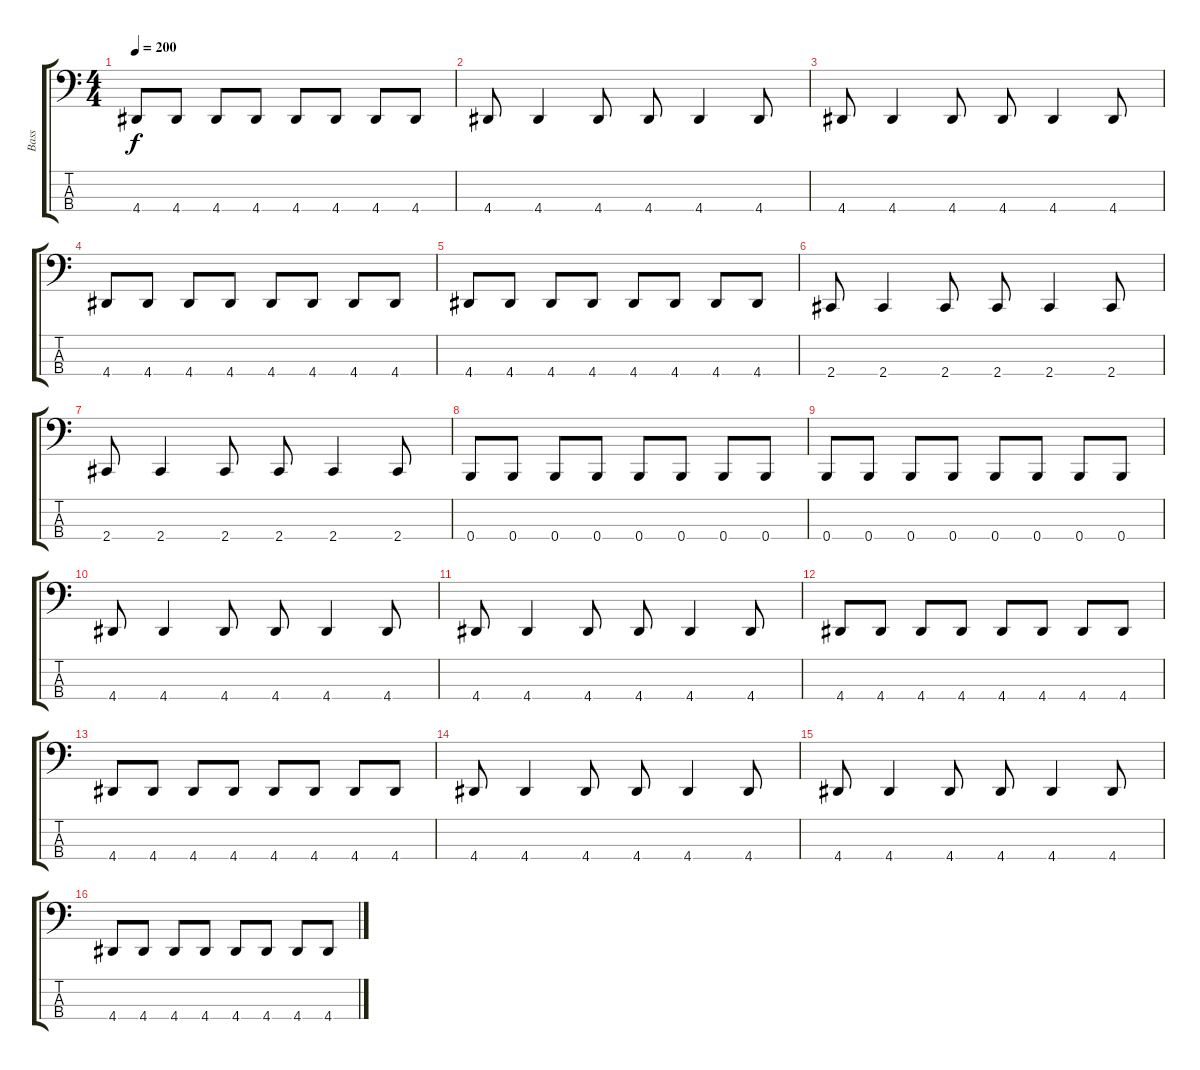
\track ("Bass" "Bass") {instrument electricbassfinger}
\staff {score tabs}
\tuning (E2 B1 Gb1 B0) {hide}
\ts (4 4)
\tempo 200
\clef f4
\ks c
4.4.8{dy f} 4.4.8 4.4.8 4.4.8 4.4.8 4.4.8 4.4.8 4.4.8 |
4.4.8 4.4.4 4.4.8 4.4.8 4.4.4 4.4.8 |
4.4.8 4.4.4 4.4.8 4.4.8 4.4.4 4.4.8 |
4.4.8 4.4.8 4.4.8 4.4.8 4.4.8 4.4.8 4.4.8 4.4.8 |
4.4.8 4.4.8 4.4.8 4.4.8 4.4.8 4.4.8 4.4.8 4.4.8 |
2.4.8 2.4.4 2.4.8 2.4.8 2.4.4 2.4.8 |
2.4.8 2.4.4 2.4.8 2.4.8 2.4.4 2.4.8 |
0.4.8 0.4.8 0.4.8 0.4.8 0.4.8 0.4.8 0.4.8 0.4.8 |
0.4.8 0.4.8 0.4.8 0.4.8 0.4.8 0.4.8 0.4.8 0.4.8 |
4.4.8 4.4.4 4.4.8 4.4.8 4.4.4 4.4.8 |
4.4.8 4.4.4 4.4.8 4.4.8 4.4.4 4.4.8 |
4.4.8 4.4.8 4.4.8 4.4.8 4.4.8 4.4.8 4.4.8 4.4.8 |
4.4.8 4.4.8 4.4.8 4.4.8 4.4.8 4.4.8 4.4.8 4.4.8 |
4.4.8 4.4.4 4.4.8 4.4.8 4.4.4 4.4.8 |
4.4.8 4.4.4 4.4.8 4.4.8 4.4.4 4.4.8 |
4.4.8 4.4.8 4.4.8 4.4.8 4.4.8 4.4.8 4.4.8 4.4.8
